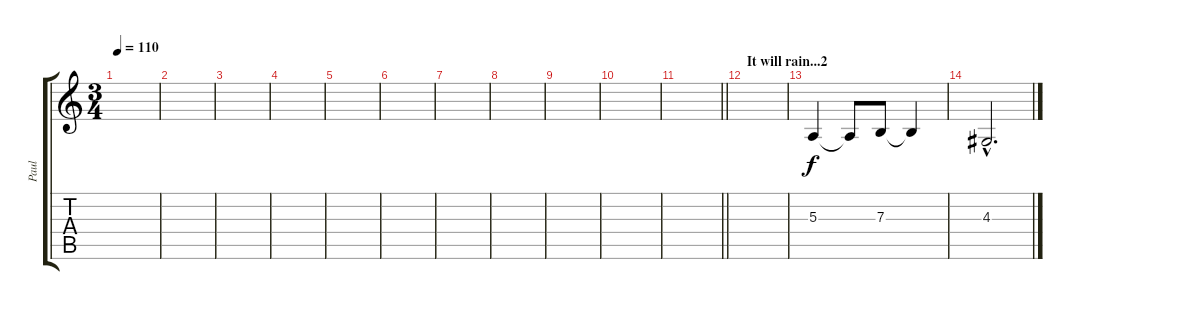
\track ("Paul" "Paul") {instrument altosax}
\staff {score tabs}
\tuning (Db4 Ab3 E3 B2 Gb2 Db2) {hide}
\ts (3 4)
\tempo 110
\clef g2
\ks c
|
|
|
|
|
|
|
|
|
|
\barLineRight lightlight
|
\section ("" "It will rain...2")
|
5.3.4 5.3{t}.8 7.3.8 7.3{t}.4 |
4.3{hac}.2{d}
